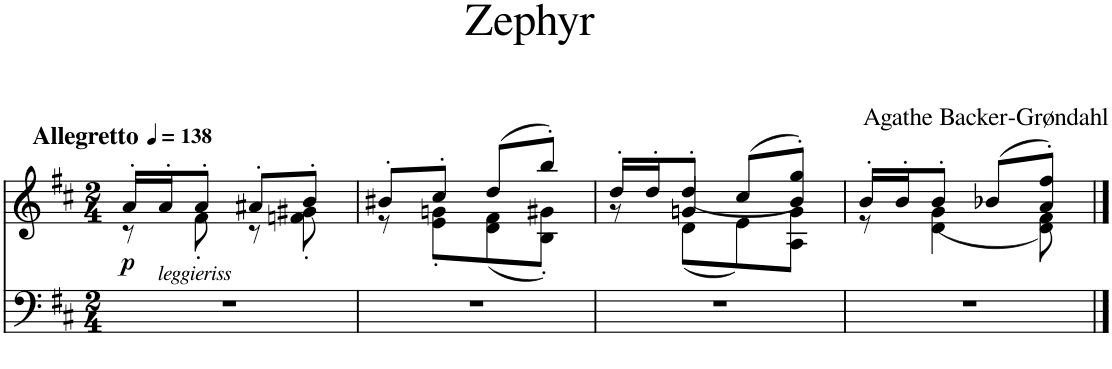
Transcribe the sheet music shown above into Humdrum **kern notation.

**kern	**kern	**dynam
*part1	*part1	*part1
*staff2	*staff1	*staff1/2
*I"Piano	*	*
*I'Pno.	*	*
*clefF4	*clefG2	*
*k[f#c#]	*k[f#c#]	*
*M2/4	*M2/4	*
*MM138	*MM138	*
=1	=1	=1
*	*^	*
!	!LO:TX:a:B:t=Allegretto	!	!
!	!	!	!LO:DY:b
2r	16a'/LL	8r	p
!	!LO:TX:b:i:t=leggieriss	!	!
.	16a'/J	.	.
.	8a'/J	8f#'\	.
.	8a#X'/L	8r	.
.	8b'/J	8fn\' 8g#X\'	.
=2	=2	=2	=2
2r	8b#X'/L	8r	.
.	8cc#'/J	8e\' 8gn\'L	.
.	(>8dd/L	(<8d\ 8f#\	.
.	8bb'/J)	8B\' 8g#X\'J)	.
=3	=3	=3	=3
*	*	*^	*
2r	16dd'/LL	8r	8ryy	.
.	16dd'/J	.	.	.
.	8dd'/J	(<(8d\L	4gn/	.
.	(>8cc#/L	8e\)	.	.
.	8b/' 8gg/'J)	8A\ 8g\J)	8ryy	.
*	*	*v	*v	*
=4	=4	=4	=4
2r	16b'/LL	8r	.
.	16b'/J	.	.
.	8b'/J	(<4d\ 4g\	.
.	(>8b-X/L	.	.
.	8a/' 8ff#/'J)	8d\ 8f#\)	.
*	*v	*v	*
==	==	==
*-	*-	*-
